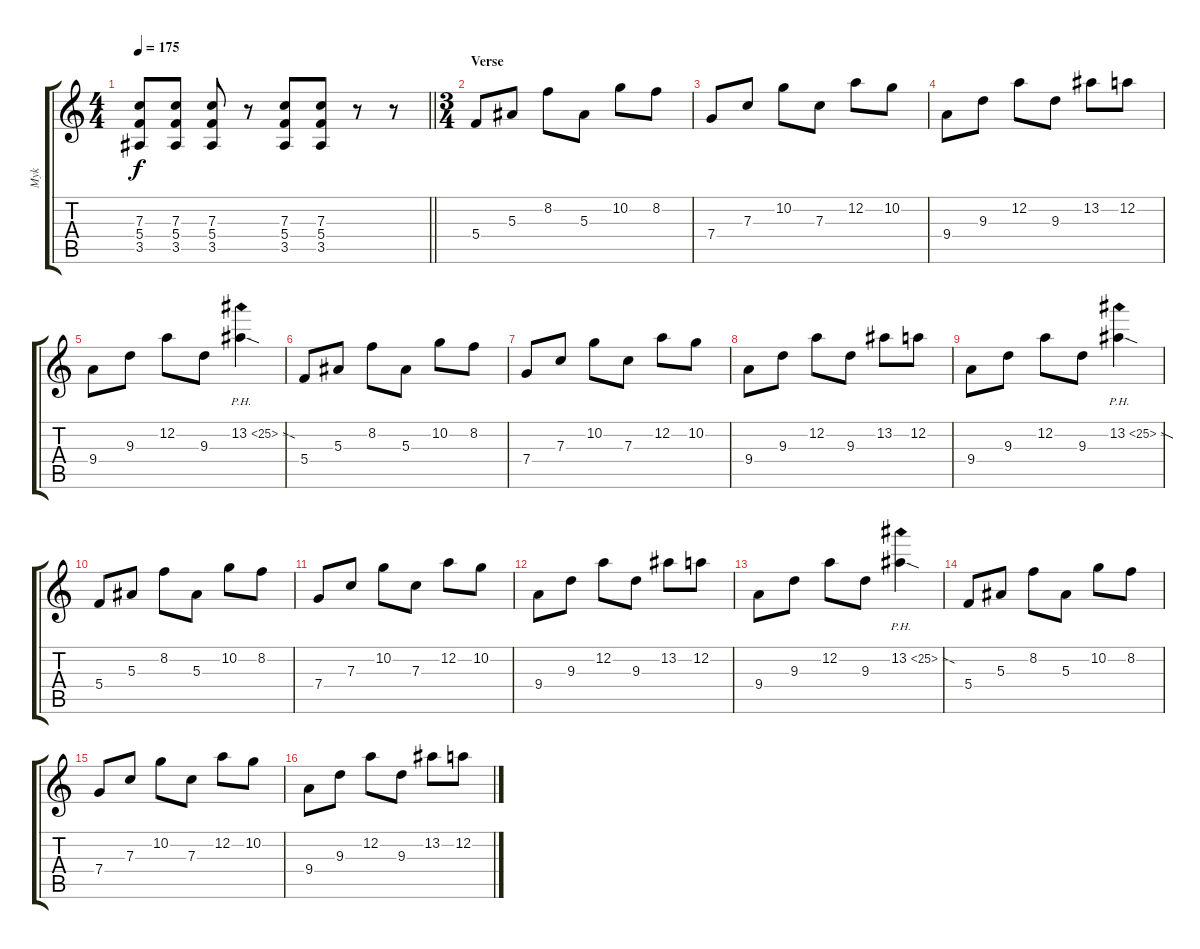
\track ("Myk" "Myk") {instrument distortionguitar}
\staff {score tabs}
\tuning (D4 A3 F3 C3 G2 D2) {hide}
\ts (4 4)
\tempo 175
\clef g2
\barLineRight lightlight
\ks c
(7.3 5.4 3.5).8{dy f} (7.3 5.4 3.5).8 (7.3 5.4 3.5).8 r.8 (7.3 5.4 3.5).8 (7.3 5.4 3.5).8 r.8 r.8 |
\ts (3 4)
\section ("" "Verse")
5.4.8{volume 14 balance 16} 5.3.8 8.2.8 5.3.8 10.2.8 8.2.8 |
7.4.8 7.3.8 10.2.8 7.3.8 12.2.8 10.2.8 |
9.4.8 9.3.8 12.2.8 9.3.8 13.2.8 12.2.8 |
9.4.8 9.3.8 12.2.8 9.3.8 13.2{ph 12 sod}.4 |
5.4.8 5.3.8 8.2.8 5.3.8 10.2.8 8.2.8 |
7.4.8 7.3.8 10.2.8 7.3.8 12.2.8 10.2.8 |
9.4.8 9.3.8 12.2.8 9.3.8 13.2.8 12.2.8 |
9.4.8 9.3.8 12.2.8 9.3.8 13.2{ph 12 sod}.4 |
5.4.8 5.3.8 8.2.8 5.3.8 10.2.8 8.2.8 |
7.4.8 7.3.8 10.2.8 7.3.8 12.2.8 10.2.8 |
9.4.8 9.3.8 12.2.8 9.3.8 13.2.8 12.2.8 |
9.4.8 9.3.8 12.2.8 9.3.8 13.2{ph 12 sod}.4 |
5.4.8 5.3.8 8.2.8 5.3.8 10.2.8 8.2.8 |
7.4.8 7.3.8 10.2.8 7.3.8 12.2.8 10.2.8 |
9.4.8 9.3.8 12.2.8 9.3.8 13.2.8 12.2.8
